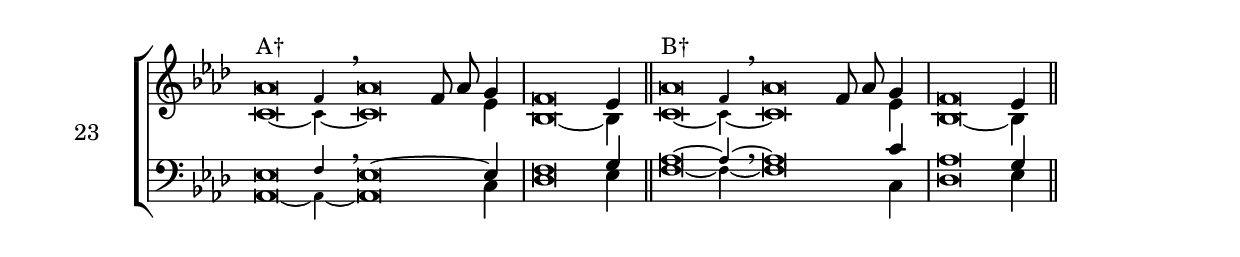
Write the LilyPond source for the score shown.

\version "2.18.2"
\version "2.18.2"

divisioMinima = {
    \bar ""
    \once \override BreathingSign.stencil = #ly:breathing-sign::divisio-minima
    \once \override BreathingSign.Y-offset = #0
    \breathe
}

dm = {
    \bar ""
    \once \override BreathingSign.stencil = #ly:breathing-sign::divisio-maior
    \once \override BreathingSign.Y-offset = #0
    \breathe
}
divisioMaxima = {
    \bar ""
    \once \override BreathingSign.stencil = #ly:breathing-sign::divisio-maxima
    \once \override BreathingSign.Y-offset = #0
    \breathe
}

fi = { \bar "||" }
ll = { \once \override LyricText.self-alignment-X = #LEFT }
sm = { \set melismaBusyProperties = #'() }
usm = { \unset melismaBusyProperties }

global = {
    \key aes \major
    \cadenzaOn
    \set tieWaitForNote = ##t
    \autoBeamOff
    %\hide Staff.Stem
}

sopranoOneFlex = { \afterGrace aes'\breve^"A†" f'4 \breathe aes'\breve f'8 aes' g'4 \bar "|" f'\breve ees'4 \bar "||"  }
sopranoOne = { aes'\breve^"A" f'8 aes' g'4 \bar "|" f'\breve ees'4 \bar "||" }
sopranoTwoFlex = { \afterGrace aes'\breve^"B†" f'4 \breathe aes'\breve f'8 aes' g'4 \bar "|" f'\breve ees'4 \bar "||" }
sopranoTwo = { aes'\breve^"B" f'8 aes' g'4 \bar "|" f'\breve ees'4 \bar "||" }

altoOneFlex = { \afterGrace c'\breve~ c'4~ c'\breve s4 ees'4 bes\breve~ bes4 }
altoOne = {c'\breve s4 ees'4 bes\breve~ bes4  }
altoTwoFlex = { \afterGrace c'\breve~ c'4~ c'\breve s4 ees'4 bes\breve~ bes4 }
altoTwo = { c'\breve s4 ees'4 bes\breve~ bes4 }

tenorOneFlex = { \afterGrace ees\breve f4 \breathe ees\breve~ s4 ees4 \bar "|" f\breve g4 \bar "||"}
tenorOne = { ees\breve~ s4 ees4 \bar "|" f\breve g4 \bar "||" }
tenorTwoFlex = { \afterGrace aes\breve~ aes4~ \breathe aes\breve s4 c'4 \bar "|" aes\breve g4 \bar "||" }
tenorTwo = { aes\breve s4 c'4 \bar "|" aes\breve g4 \bar "||" }

bassOneFlex = { \afterGrace aes,\breve~ aes,4~ aes,\breve s4 c4 des\breve ees4 }
bassOne = { aes,\breve s4 c4 des\breve ees4 }
bassTwoFlex = { \afterGrace f\breve~ f4~ f\breve s4 c4 des\breve ees4 }
bassTwo = { f\breve s4 c4 des\breve ees4  }




sopMusic = {
    \global
    \voiceOne
    \sopranoOneFlex
    \sopranoTwoFlex
}
altoMusic = {
    \global
    \voiceTwo
    \altoOneFlex
    \altoTwoFlex
}
tenorMusic = {
    \global
    \voiceOne
    \tenorOneFlex
    \tenorTwoFlex
}
bassMusic = {
    \global
    \voiceTwo
    \bassOneFlex
    \bassTwoFlex
}

\score {

    \header {
        %piece = \markup { \fontsize #2 \bold "LBI_3a" }
    }
    <<
        \transpose e e {



            \new ChoirStaff \with { instrumentName = #"23" } % LBI_9E
            <<
                \new Staff ="up"
                <<
                    \clef treble
                    \accidentalStyle forget
                    \new Voice = "Soprano" \sopMusic
                    \new Voice = "Alto" \altoMusic
                >>
                \new Staff ="down"
                <<
                    \clef bass
                    \accidentalStyle forget
                    \new Voice = "Tenor" \tenorMusic
                    \new Voice = "Bass" \bassMusic
                >>
            >>
        }
    >>

    \layout 
    { 
        ragged-last = ##t
        \context 
        { 
            \Staff 
            \remove Time_signature_engraver 
        } 

    } 

}
